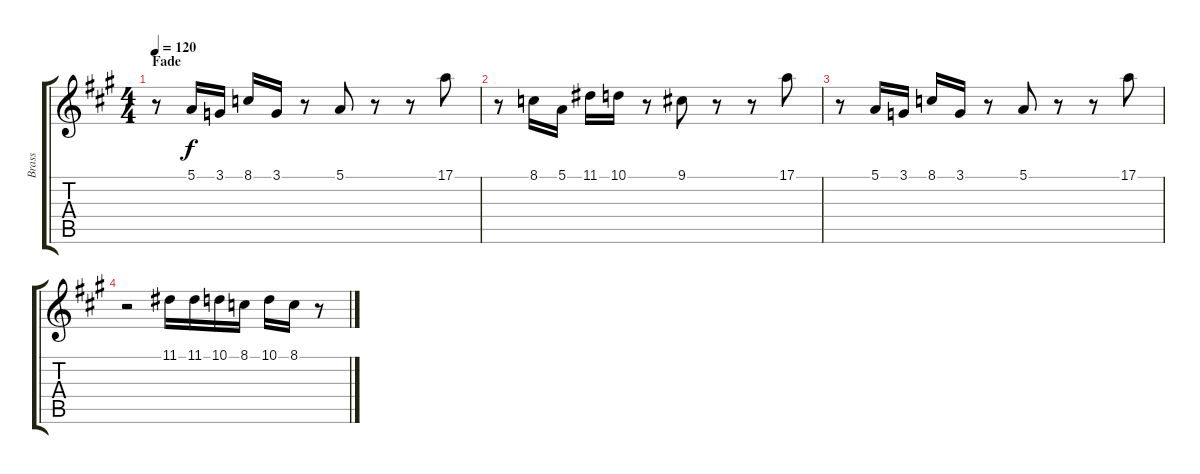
\track ("Brass" "Brass") {instrument brasssection}
\staff {score tabs}
\tuning (E4 B3 G3 D3 A2 E2) {hide}
\ts (4 4)
\section ("" "Fade")
\tempo 120
\clef g2
\ks a
r.8{dy f volume 9} 5.1.16 3.1.16 8.1.16 3.1.16 r.8 5.1.8 r.8 r.8 17.1.8 |
r.8{volume 6} 8.1.16 5.1.16 11.1.16 10.1.16 r.8 9.1.8 r.8 r.8 17.1.8 |
r.8{volume 3} 5.1.16 3.1.16 8.1.16 3.1.16 r.8 5.1.8 r.8 r.8 17.1.8 |
r.2{volume 0} 11.1.16 11.1.16 10.1.16 8.1.16 10.1.16 8.1.16 r.8
